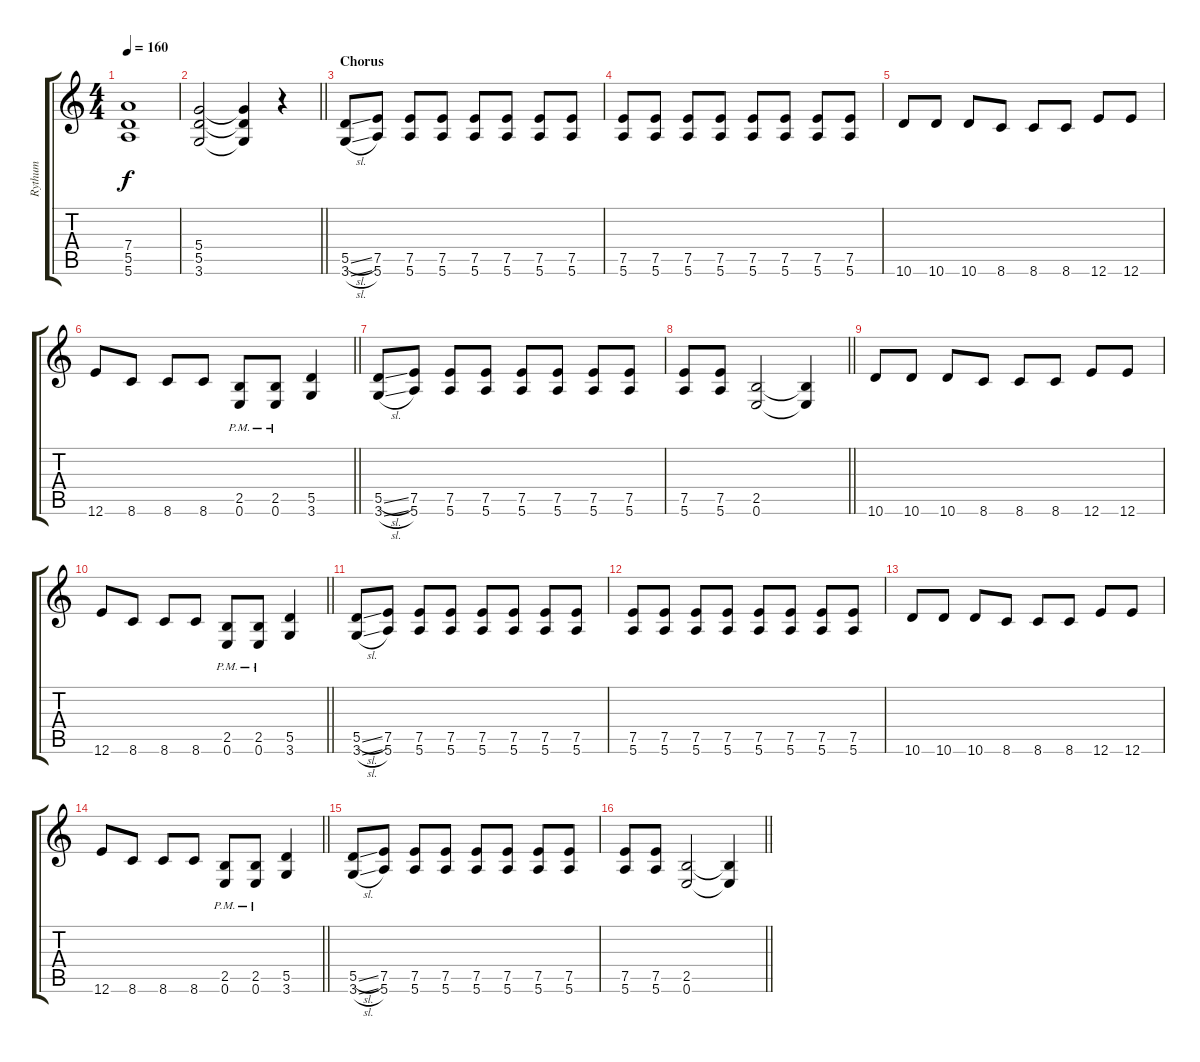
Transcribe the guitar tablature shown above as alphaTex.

\track ("Rythum" "Rythum") {instrument distortionguitar}
\staff {score tabs}
\tuning (E4 B3 G3 D3 A2 E2) {hide}
\ts (4 4)
\tempo 160
\clef g2
\ks c
(7.4 5.5 5.6).1{dy f} |
\barLineRight lightlight
(5.4 5.5 3.6).2 (5.4{t} 5.5{t} 3.6{t}).4 r.4 |
\section ("" "Chorus")
(5.5{sl} 3.6{sl}).8 (7.5 5.6).8 (7.5 5.6).8 (7.5 5.6).8 (7.5 5.6).8 (7.5 5.6).8 (7.5 5.6).8 (7.5 5.6).8 |
(7.5 5.6).8 (7.5 5.6).8 (7.5 5.6).8 (7.5 5.6).8 (7.5 5.6).8 (7.5 5.6).8 (7.5 5.6).8 (7.5 5.6).8 |
10.6.8 10.6.8 10.6.8 8.6.8 8.6.8 8.6.8 12.6.8 12.6.8 |
\barLineRight lightlight
12.6.8 8.6.8 8.6.8 8.6.8 (2.5{pm} 0.6{pm}).8 (2.5{pm} 0.6{pm}).8 (5.5 3.6).4 |
(5.5{sl} 3.6{sl}).8 (7.5 5.6).8 (7.5 5.6).8 (7.5 5.6).8 (7.5 5.6).8 (7.5 5.6).8 (7.5 5.6).8 (7.5 5.6).8 |
\barLineRight lightlight
(7.5 5.6).8 (7.5 5.6).8 (2.5 0.6).2 (2.5{t} 0.6{t}).4 |
10.6.8 10.6.8 10.6.8 8.6.8 8.6.8 8.6.8 12.6.8 12.6.8 |
\barLineRight lightlight
12.6.8 8.6.8 8.6.8 8.6.8 (2.5{pm} 0.6{pm}).8 (2.5{pm} 0.6{pm}).8 (5.5 3.6).4 |
(5.5{sl} 3.6{sl}).8 (7.5 5.6).8 (7.5 5.6).8 (7.5 5.6).8 (7.5 5.6).8 (7.5 5.6).8 (7.5 5.6).8 (7.5 5.6).8 |
(7.5 5.6).8 (7.5 5.6).8 (7.5 5.6).8 (7.5 5.6).8 (7.5 5.6).8 (7.5 5.6).8 (7.5 5.6).8 (7.5 5.6).8 |
10.6.8 10.6.8 10.6.8 8.6.8 8.6.8 8.6.8 12.6.8 12.6.8 |
\barLineRight lightlight
12.6.8 8.6.8 8.6.8 8.6.8 (2.5{pm} 0.6{pm}).8 (2.5{pm} 0.6{pm}).8 (5.5 3.6).4 |
(5.5{sl} 3.6{sl}).8 (7.5 5.6).8 (7.5 5.6).8 (7.5 5.6).8 (7.5 5.6).8 (7.5 5.6).8 (7.5 5.6).8 (7.5 5.6).8 |
\barLineRight lightlight
(7.5 5.6).8 (7.5 5.6).8 (2.5 0.6).2 (2.5{t} 0.6{t}).4
